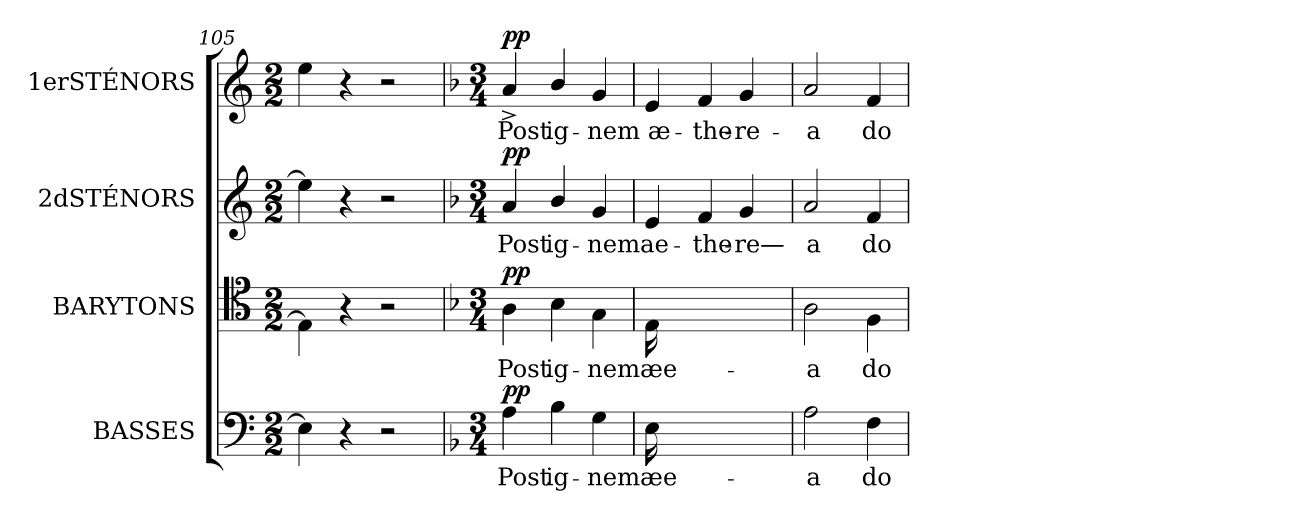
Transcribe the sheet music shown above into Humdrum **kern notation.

**kern	**text	**dynam	**kern	**text	**dynam	**kern	**text	**dynam	**kern	**text	**dynam
*part4	*part4	*part4	*part3	*part3	*part3	*part2	*part2	*part2	*part1	*part1	*part1
*staff4	*staff4	*staff4	*staff3	*staff3	*staff3	*staff2	*staff2	*staff2	*staff1	*staff1	*staff1
*I"BASSES	*	*	*I"BARYTONS	*	*	*I"2dSTÉNORS	*	*	*I"1erSTÉNORS	*	*
*clefF4	*	*	*clefC4	*	*	*clefG2	*	*	*clefG2	*	*
*k[]	*	*	*k[]	*	*	*k[]	*	*	*k[]	*	*
*M2/2	*	*	*M2/2	*	*	*M2/2	*	*	*M2/2	*	*
=105	=105	=105	=105	=105	=105	=105	=105	=105	=105	=105	=105
4Ei\]	.	.	4Ei\]	.	.	4eei\]	.	.	4eei\	.	.
4r	.	.	4r	.	.	4r	.	.	4r	.	.
2r	.	.	2r	.	.	2r	.	.	2r	.	.
!!LO:PB:g=z
=106	=106	=106	=106	=106	=106	=106	=106	=106	=106	=106	=106
*k[b-]	*	*	*k[b-]	*	*	*k[b-]	*	*	*k[b-]	*	*
*M3/4	*	*	*M3/4	*	*	*M3/4	*	*	*M3/4	*	*
!	!	!LO:DY:a	!	!	!LO:DY:a	!	!	!LO:DY:a	!	!	!LO:DY:a
4Ai\	Post	pp	4Ai\	Post	pp	4ai/	Post	pp	4a^>i/	Post	pp
4B-i\	ig-	.	4B-i\	ig-	.	4b-i/	ig-	.	4b-i/	ig-	.
4Gi\	nem	.	4Gi\	nem	.	4gi/	nem	.	4gi/	nem	.
=107	=107	=107	=107	=107	=107	=107	=107	=107	=107	=107	=107
16Ei\	æe-	.	16Ei\	æe-	.	4ei/	ae-	.	4ei/	æ-	.
2ryy	.	.	2ryy	.	.	.	.	.	.	.	.
.	.	.	.	.	.	4fi/	the-	.	4fi/	the-	.
.	.	.	.	.	.	4gi/	re—	.	4gi/	re-	.
8.ryy	.	.	8.ryy	.	.	.	.	.	.	.	.
=108	=108	=108	=108	=108	=108	=108	=108	=108	=108	=108	=108
2Ai\	a	.	2Ai\	a	.	2ai/	a	.	2ai/	a	.
4Fi\	do-	.	4Fi\	do-	.	4fi/	do-	.	4fi/	do-	.
=	=	=	=	=	=	=	=	=	=	=	=
*-	*-	*-	*-	*-	*-	*-	*-	*-	*-	*-	*-
